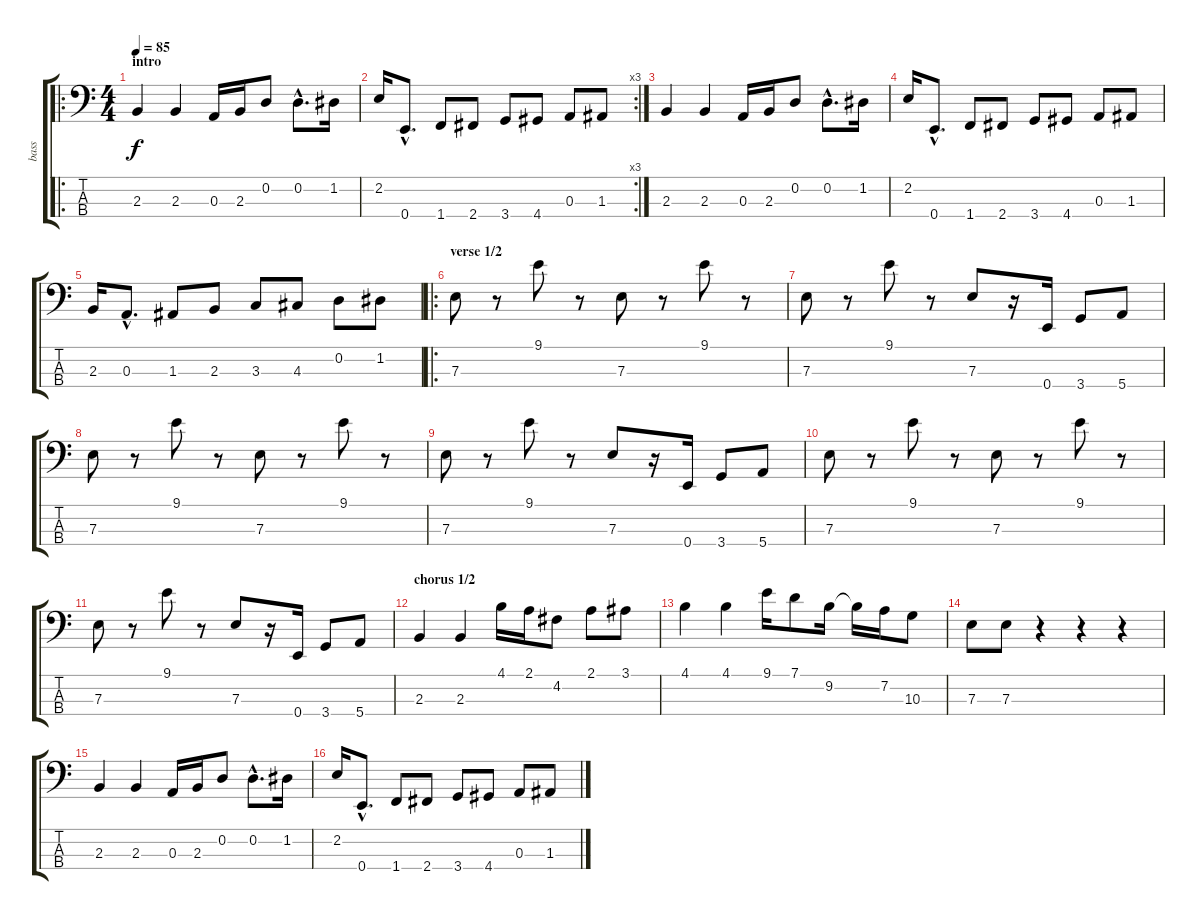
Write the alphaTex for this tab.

\track ("bass" "bass") {instrument electricbasspick}
\staff {score tabs}
\tuning (G2 D2 A1 E1) {hide}
\ro
\ts (4 4)
\section ("" "intro")
\tempo 85
\clef f4
\ks c
2.3.4{dy f instrument electricbasspick} 2.3.4 0.3.16 2.3.16 0.2.8 0.2{hac}.8{d} 1.2.16 |
\rc 3
2.2.16 0.4{hac}.8{d} 1.4.8 2.4.8 3.4.8 4.4.8 0.3.8 1.3.8 |
2.3.4 2.3.4 0.3.16 2.3.16 0.2.8 0.2{hac}.8{d} 1.2.16 |
2.2.16 0.4{hac}.8{d} 1.4.8 2.4.8 3.4.8 4.4.8 0.3.8 1.3.8 |
2.3.16 0.3{hac}.8{d} 1.3.8 2.3.8 3.3.8 4.3.8 0.2.8 1.2.8 |
\ro
\section ("" "verse 1/2")
7.3.8 r.8 9.1.8 r.8 7.3.8 r.8 9.1.8 r.8 |
7.3.8 r.8 9.1.8 r.8 7.3.8 r.16 0.4.16 3.4.8 5.4.8 |
7.3.8 r.8 9.1.8 r.8 7.3.8 r.8 9.1.8 r.8 |
7.3.8 r.8 9.1.8 r.8 7.3.8 r.16 0.4.16 3.4.8 5.4.8 |
7.3.8 r.8 9.1.8 r.8 7.3.8 r.8 9.1.8 r.8 |
7.3.8 r.8 9.1.8 r.8 7.3.8 r.16 0.4.16 3.4.8 5.4.8 |
\section ("" "chorus 1/2")
2.3.4 2.3.4 4.1.16 2.1.16 4.2.8 2.1.8 3.1.8 |
4.1.4 4.1.4 9.1.16 7.1.8 9.2.16 9.2{t}.16 7.2.16 10.3.8 |
7.3.8 7.3.8 r.4 r.4 r.4 |
2.3.4 2.3.4 0.3.16 2.3.16 0.2.8 0.2{hac}.8{d} 1.2.16 |
2.2.16 0.4{hac}.8{d} 1.4.8 2.4.8 3.4.8 4.4.8 0.3.8 1.3.8
